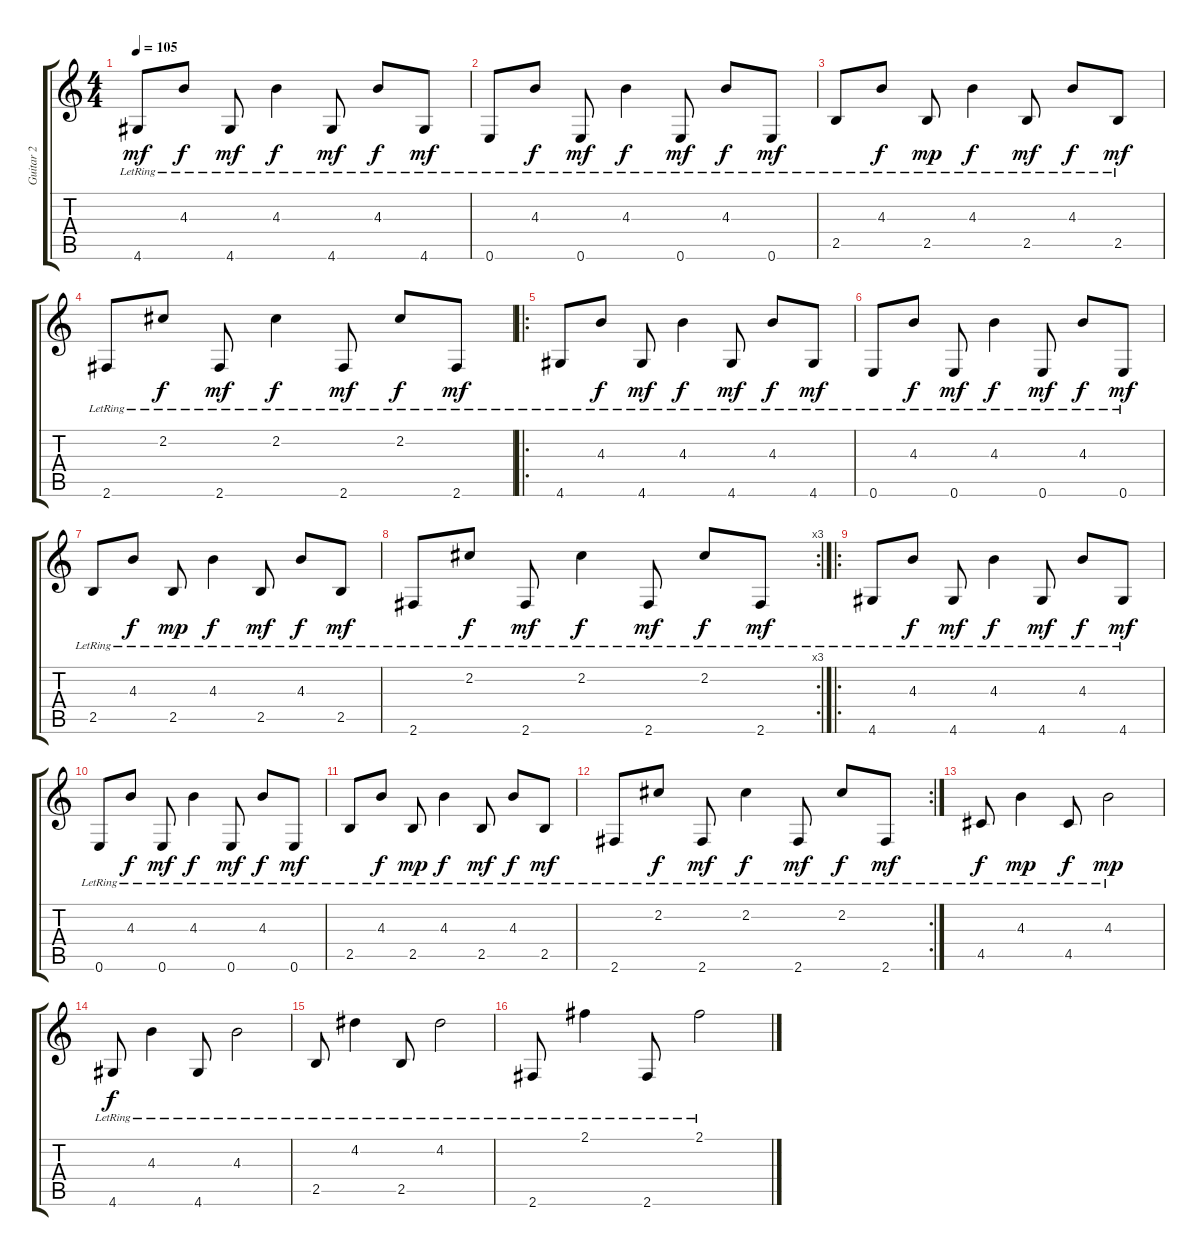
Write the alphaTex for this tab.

\track ("Guitar 2" "Guitar 2") {instrument electricguitarjazz}
\staff {score tabs}
\tuning (E4 B3 G3 D3 A2 E2) {hide}
\ts (4 4)
\tempo 105
\clef g2
\ks c
4.6{lr}.8{dy mf instrument electricguitarjazz} 4.3{lr}.8{dy f} 4.6{lr}.8{dy mf} 4.3{lr}.4{dy f} 4.6{lr}.8{dy mf} 4.3{lr}.8{dy f} 4.6{lr}.8{dy mf} |
0.6{lr}.8 4.3{lr}.8{dy f} 0.6{lr}.8{dy mf} 4.3{lr}.4{dy f} 0.6{lr}.8{dy mf} 4.3{lr}.8{dy f} 0.6{lr}.8{dy mf} |
2.5{lr}.8 4.3{lr}.8{dy f} 2.5{lr}.8{dy mp} 4.3{lr}.4{dy f} 2.5{lr}.8{dy mf} 4.3{lr}.8{dy f} 2.5{lr}.8{dy mf} |
2.6{lr}.8 2.2{lr}.8{dy f} 2.6{lr}.8{dy mf} 2.2{lr}.4{dy f} 2.6{lr}.8{dy mf} 2.2{lr}.8{dy f} 2.6{lr}.8{dy mf} |
\ro
4.6{lr}.8 4.3{lr}.8{dy f} 4.6{lr}.8{dy mf} 4.3{lr}.4{dy f} 4.6{lr}.8{dy mf} 4.3{lr}.8{dy f} 4.6{lr}.8{dy mf} |
0.6{lr}.8 4.3{lr}.8{dy f} 0.6{lr}.8{dy mf} 4.3{lr}.4{dy f} 0.6{lr}.8{dy mf} 4.3{lr}.8{dy f} 0.6{lr}.8{dy mf} |
2.5{lr}.8 4.3{lr}.8{dy f} 2.5{lr}.8{dy mp} 4.3{lr}.4{dy f} 2.5{lr}.8{dy mf} 4.3{lr}.8{dy f} 2.5{lr}.8{dy mf} |
\rc 3
2.6{lr}.8 2.2{lr}.8{dy f} 2.6{lr}.8{dy mf} 2.2{lr}.4{dy f} 2.6{lr}.8{dy mf} 2.2{lr}.8{dy f} 2.6{lr}.8{dy mf} |
\ro
4.6{lr}.8 4.3{lr}.8{dy f} 4.6{lr}.8{dy mf} 4.3{lr}.4{dy f} 4.6{lr}.8{dy mf} 4.3{lr}.8{dy f} 4.6{lr}.8{dy mf} |
0.6{lr}.8 4.3{lr}.8{dy f} 0.6{lr}.8{dy mf} 4.3{lr}.4{dy f} 0.6{lr}.8{dy mf} 4.3{lr}.8{dy f} 0.6{lr}.8{dy mf} |
2.5{lr}.8 4.3{lr}.8{dy f} 2.5{lr}.8{dy mp} 4.3{lr}.4{dy f} 2.5{lr}.8{dy mf} 4.3{lr}.8{dy f} 2.5{lr}.8{dy mf} |
\rc 2
2.6{lr}.8 2.2{lr}.8{dy f} 2.6{lr}.8{dy mf} 2.2{lr}.4{dy f} 2.6{lr}.8{dy mf} 2.2{lr}.8{dy f} 2.6{lr}.8{dy mf} |
4.5{lr}.8{dy f} 4.3{lr}.4{dy mp} 4.5{lr}.8{dy f} 4.3{lr}.2{dy mp} |
4.6{lr}.8{dy f} 4.3{lr}.4 4.6{lr}.8 4.3{lr}.2 |
2.5{lr}.8 4.2{lr}.4 2.5{lr}.8 4.2{lr}.2 |
2.6{lr}.8 2.1{lr}.4 2.6{lr}.8 2.1{lr}.2
